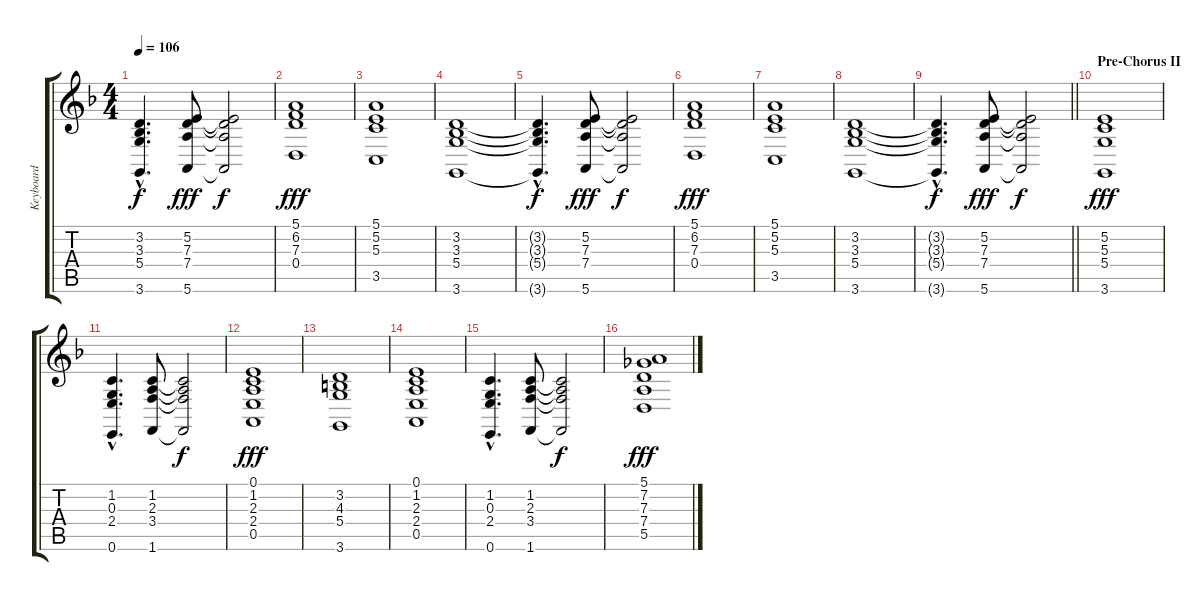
\track ("Keyboard" "Keyboard") {instrument synthstrings2}
\staff {score tabs}
\tuning (E4 B3 G3 D3 A2 E2) {hide}
\ts (4 4)
\tempo 106
\clef g2
\ks f
(3.2{hac t} 3.3{hac t} 5.4{hac t} 3.6{hac t}).4{d dy f} (5.2 7.3 7.4 5.6).8{dy fff} (5.2{t} 7.3{t} 7.4{t} 5.6{t}).2{dy f} |
(5.1 6.2 7.3 0.4).1{dy fff} |
(5.1 5.2 5.3 3.5).1 |
(3.2 3.3 5.4 3.6).1 |
(3.2{hac t} 3.3{hac t} 5.4{hac t} 3.6{hac t}).4{d dy f} (5.2 7.3 7.4 5.6).8{dy fff} (5.2{t} 7.3{t} 7.4{t} 5.6{t}).2{dy f} |
(5.1 6.2 7.3 0.4).1{dy fff} |
(5.1 5.2 5.3 3.5).1 |
(3.2 3.3 5.4 3.6).1 |
\barLineRight lightlight
(3.2{hac t} 3.3{hac t} 5.4{hac t} 3.6{hac t}).4{d dy f} (5.2 7.3 7.4 5.6).8{dy fff} (5.2{t} 7.3{t} 7.4{t} 5.6{t}).2{dy f} |
\section ("" "Pre-Chorus II")
(5.2 5.3 5.4 3.6).1{dy fff} |
(1.2{hac} 0.3{hac} 2.4{hac} 0.6{hac}).4{d} (1.2 2.3 3.4 1.6).8 (1.2{t} 2.3{t} 3.4{t} 1.6{t}).2{dy f} |
(0.1 1.2 2.3 2.4 0.5).1{dy fff} |
(3.2 4.3 5.4 3.6).1 |
(0.1 1.2 2.3 2.4 0.5).1 |
(1.2{hac} 0.3{hac} 2.4{hac} 0.6{hac}).4{d} (1.2 2.3 3.4 1.6).8 (1.2{t} 2.3{t} 3.4{t} 1.6{t}).2{dy f} |
(5.1 7.2 7.3 7.4 5.5).1{dy fff}
